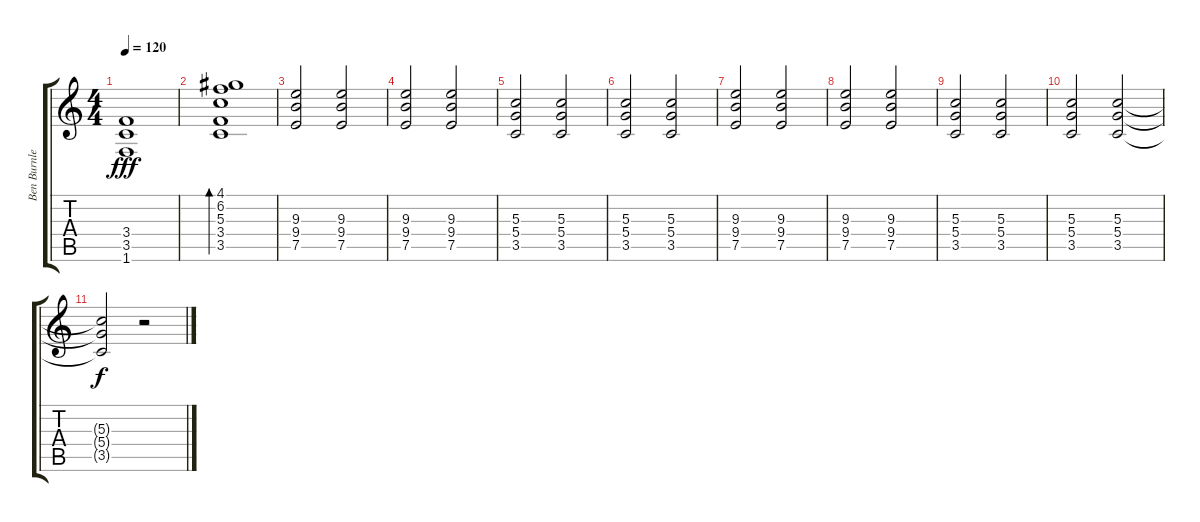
\track ("Ben Burnley (chitarra)" "Ben Burnle") {instrument distortionguitar}
\staff {score tabs}
\tuning (E4 B3 G3 D3 A2 E2) {hide}
\ts (4 4)
\tempo 120
\clef g2
\ks c
(3.4 3.5 1.6).1{dy fff} |
(4.1 6.2 5.3 3.4 3.5).1{bd 480} |
(9.3 9.4 7.5).2 (9.3 9.4 7.5).2 |
(9.3 9.4 7.5).2 (9.3 9.4 7.5).2 |
(5.3 5.4 3.5).2 (5.3 5.4 3.5).2 |
(5.3 5.4 3.5).2 (5.3 5.4 3.5).2 |
(9.3 9.4 7.5).2 (9.3 9.4 7.5).2 |
(9.3 9.4 7.5).2 (9.3 9.4 7.5).2 |
(5.3 5.4 3.5).2 (5.3 5.4 3.5).2 |
(5.3 5.4 3.5).2 (5.3 5.4 3.5).2{volume 0} |
(5.3{t} 5.4{t} 3.5{t}).2{dy f} r.2
